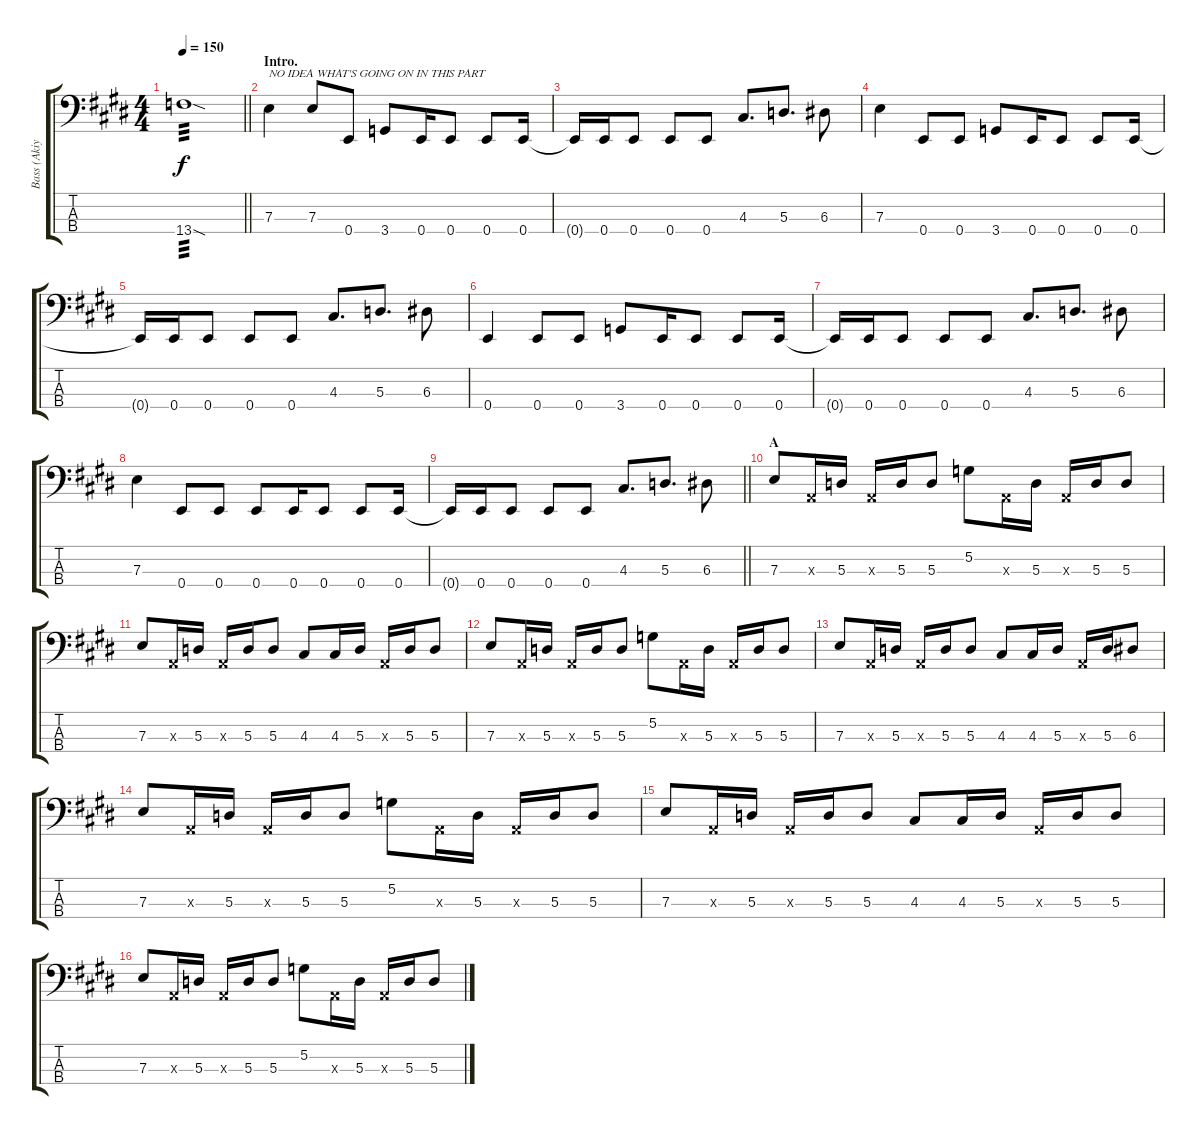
\track ("Bass (Akiyama Mio)" "Bass (Akiy") {instrument electricbassfinger}
\staff {score tabs}
\tuning (G2 D2 A1 E1) {hide}
\ts (4 4)
\tempo 150
\clef f4
\barLineRight lightlight
\ks e
13.4{sod}.1{tp 3 dy f instrument electricbassfinger} |
\section ("" "Intro.")
7.3.4{txt "NO IDEA WHAT'S GOING ON IN THIS PART"} 7.3.8 0.4.8 3.4.8 0.4.16 0.4.8 0.4.8 0.4.16 |
0.4{t}.16 0.4.16 0.4.8 0.4.8 0.4.8 4.3.8{d} 5.3.8{d} 6.3.8 |
7.3.4 0.4.8 0.4.8 3.4.8 0.4.16 0.4.8 0.4.8 0.4.16 |
0.4{t}.16 0.4.16 0.4.8 0.4.8 0.4.8 4.3.8{d} 5.3.8{d} 6.3.8 |
0.4.4 0.4.8 0.4.8 3.4.8 0.4.16 0.4.8 0.4.8 0.4.16 |
0.4{t}.16 0.4.16 0.4.8 0.4.8 0.4.8 4.3.8{d} 5.3.8{d} 6.3.8 |
7.3.4 0.4.8 0.4.8 0.4.8 0.4.16 0.4.8 0.4.8 0.4.16 |
\barLineRight lightlight
0.4{t}.16 0.4.16 0.4.8 0.4.8 0.4.8 4.3.8{d} 5.3.8{d} 6.3.8 |
\section ("" "A")
7.3.8 0.3{x}.16 5.3.16 0.3{x}.16 5.3.16 5.3.8 5.2.8 0.3{x}.16 5.3.16 0.3{x}.16 5.3.16 5.3.8 |
7.3.8 0.3{x}.16 5.3.16 0.3{x}.16 5.3.16 5.3.8 4.3.8 4.3.16 5.3.16 0.3{x}.16 5.3.16 5.3.8 |
7.3.8 0.3{x}.16 5.3.16 0.3{x}.16 5.3.16 5.3.8 5.2.8 0.3{x}.16 5.3.16 0.3{x}.16 5.3.16 5.3.8 |
7.3.8 0.3{x}.16 5.3.16 0.3{x}.16 5.3.16 5.3.8 4.3.8 4.3.16 5.3.16 0.3{x}.16 5.3.16 6.3.8 |
7.3.8 0.3{x}.16 5.3.16 0.3{x}.16 5.3.16 5.3.8 5.2.8 0.3{x}.16 5.3.16 0.3{x}.16 5.3.16 5.3.8 |
7.3.8 0.3{x}.16 5.3.16 0.3{x}.16 5.3.16 5.3.8 4.3.8 4.3.16 5.3.16 0.3{x}.16 5.3.16 5.3.8 |
7.3.8 0.3{x}.16 5.3.16 0.3{x}.16 5.3.16 5.3.8 5.2.8 0.3{x}.16 5.3.16 0.3{x}.16 5.3.16 5.3.8
